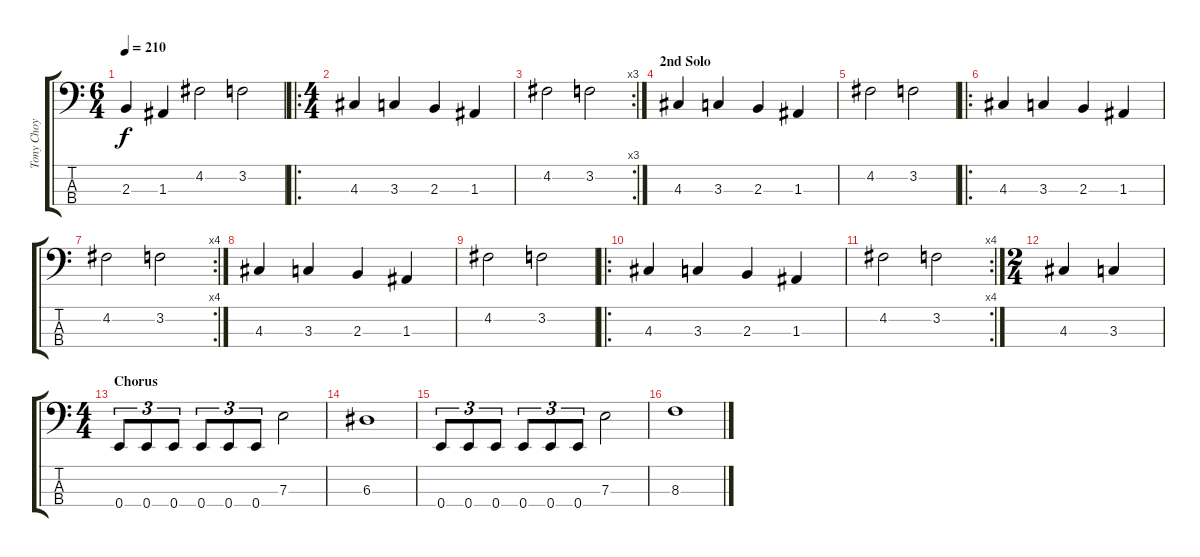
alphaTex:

\track ("Tony Choy " "Tony Choy ") {instrument electricbasspick}
\staff {score tabs}
\tuning (G2 D2 A1 E1) {hide}
\ts (6 4)
\tempo 210
\clef f4
\ks c
2.3.4{dy f} 1.3.4 4.2.2 3.2.2 |
\ro
\ts (4 4)
4.3.4 3.3.4 2.3.4 1.3.4 |
\rc 3
4.2.2 3.2.2 |
\section ("" "2nd Solo")
4.3.4 3.3.4 2.3.4 1.3.4 |
4.2.2 3.2.2 |
\ro
4.3.4 3.3.4 2.3.4 1.3.4 |
\rc 4
4.2.2 3.2.2 |
4.3.4 3.3.4 2.3.4 1.3.4 |
4.2.2 3.2.2 |
\ro
4.3.4 3.3.4 2.3.4 1.3.4 |
\rc 4
4.2.2 3.2.2 |
\ts (2 4)
4.3.4 3.3.4 |
\ts (4 4)
\section ("" "Chorus")
0.4.8{tu (3 2)} 0.4.8{tu (3 2)} 0.4.8{tu (3 2)} 0.4.8{tu (3 2)} 0.4.8{tu (3 2)} 0.4.8{tu (3 2)} 7.3.2 |
6.3.1 |
0.4.8{tu (3 2)} 0.4.8{tu (3 2)} 0.4.8{tu (3 2)} 0.4.8{tu (3 2)} 0.4.8{tu (3 2)} 0.4.8{tu (3 2)} 7.3.2 |
8.3.1
